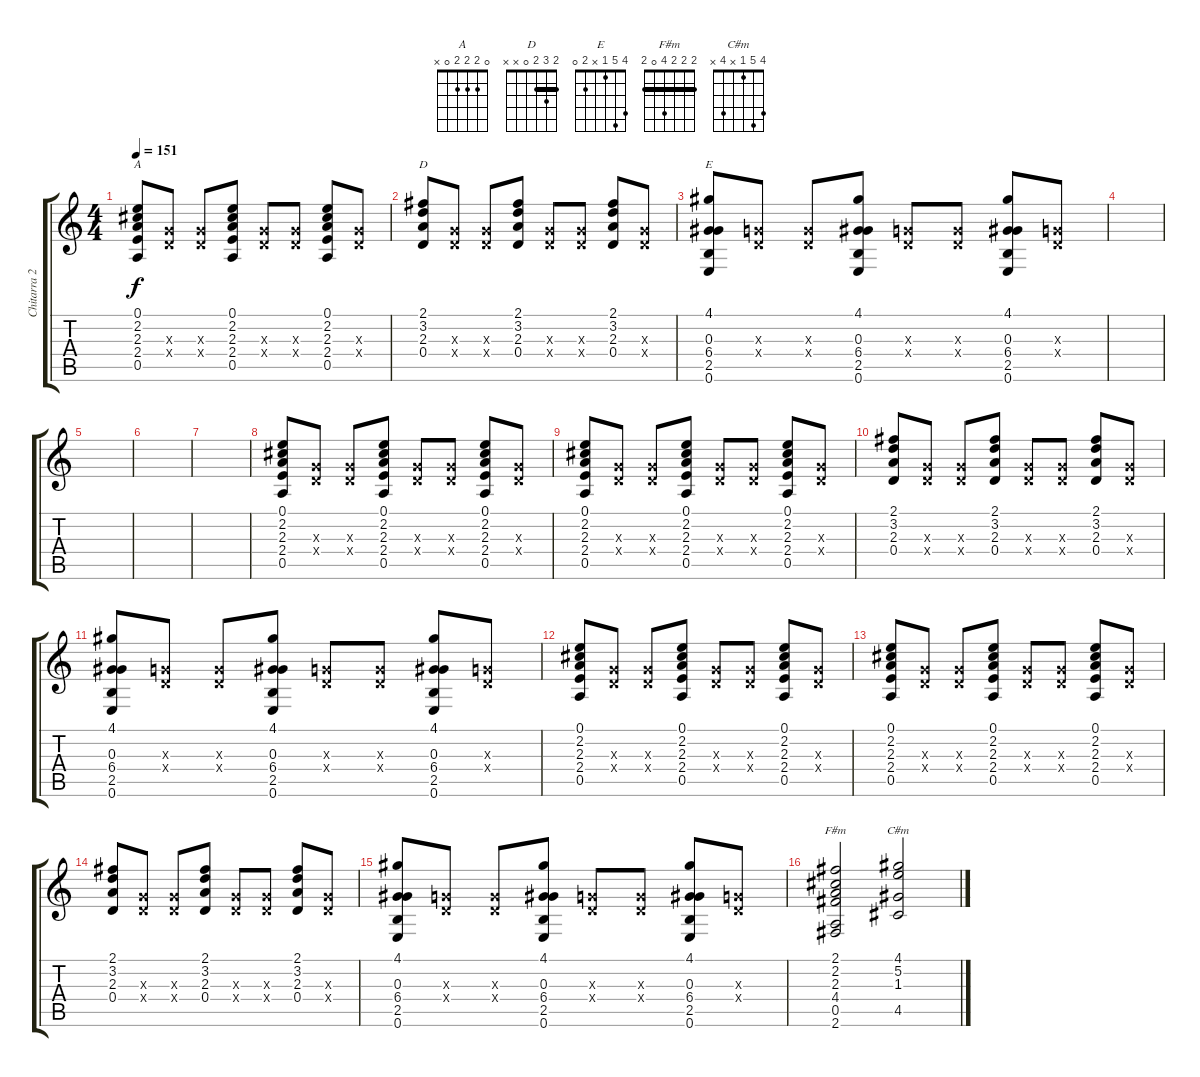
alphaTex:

\track ("Chitarra 2" "Chitarra 2") {instrument distortionguitar}
\staff {score tabs}
\tuning (E4 B3 G3 D3 A2 E2) {hide}
\chord ("A" 0 2 2 2 0 x)
\chord ("D" 2 3 2 0 x x) {barre 2}
\chord ("E" 4 5 1 x 2 0)
\chord ("F#m" 2 2 2 4 0 2) {barre 2}
\chord ("C#m" 4 5 1 x 4 x)
\ts (4 4)
\tempo 151
\clef g2
\ks c
(0.1 2.2 2.3 2.4 0.5).8{ch "A" dy f} (0.3{x} 0.4{x}).8 (0.3{x} 0.4{x}).8 (0.1 2.2 2.3 2.4 0.5).8 (0.3{x} 0.4{x}).8 (0.3{x} 0.4{x}).8 (0.1 2.2 2.3 2.4 0.5).8 (0.3{x} 0.4{x}).8 |
(2.1 3.2 2.3 0.4).8{ch "D"} (0.3{x} 0.4{x}).8 (0.3{x} 0.4{x}).8 (2.1 3.2 2.3 0.4).8 (0.3{x} 0.4{x}).8 (0.3{x} 0.4{x}).8 (2.1 3.2 2.3 0.4).8 (0.3{x} 0.4{x}).8 |
(4.1 0.3 6.4 2.5 0.6).8{ch "E"} (0.3{x} 0.4{x}).8 (0.3{x} 0.4{x}).8 (4.1 0.3 6.4 2.5 0.6).8 (0.3{x} 0.4{x}).8 (0.3{x} 0.4{x}).8 (4.1 0.3 6.4 2.5 0.6).8 (0.3{x} 0.4{x}).8 |
|
|
|
|
(0.1 2.2 2.3 2.4 0.5).8 (0.3{x} 0.4{x}).8 (0.3{x} 0.4{x}).8 (0.1 2.2 2.3 2.4 0.5).8 (0.3{x} 0.4{x}).8 (0.3{x} 0.4{x}).8 (0.1 2.2 2.3 2.4 0.5).8 (0.3{x} 0.4{x}).8 |
(0.1 2.2 2.3 2.4 0.5).8 (0.3{x} 0.4{x}).8 (0.3{x} 0.4{x}).8 (0.1 2.2 2.3 2.4 0.5).8 (0.3{x} 0.4{x}).8 (0.3{x} 0.4{x}).8 (0.1 2.2 2.3 2.4 0.5).8 (0.3{x} 0.4{x}).8 |
(2.1 3.2 2.3 0.4).8 (0.3{x} 0.4{x}).8 (0.3{x} 0.4{x}).8 (2.1 3.2 2.3 0.4).8 (0.3{x} 0.4{x}).8 (0.3{x} 0.4{x}).8 (2.1 3.2 2.3 0.4).8 (0.3{x} 0.4{x}).8 |
(4.1 0.3 6.4 2.5 0.6).8 (0.3{x} 0.4{x}).8 (0.3{x} 0.4{x}).8 (4.1 0.3 6.4 2.5 0.6).8 (0.3{x} 0.4{x}).8 (0.3{x} 0.4{x}).8 (4.1 0.3 6.4 2.5 0.6).8 (0.3{x} 0.4{x}).8 |
(0.1 2.2 2.3 2.4 0.5).8 (0.3{x} 0.4{x}).8 (0.3{x} 0.4{x}).8 (0.1 2.2 2.3 2.4 0.5).8 (0.3{x} 0.4{x}).8 (0.3{x} 0.4{x}).8 (0.1 2.2 2.3 2.4 0.5).8 (0.3{x} 0.4{x}).8 |
(0.1 2.2 2.3 2.4 0.5).8 (0.3{x} 0.4{x}).8 (0.3{x} 0.4{x}).8 (0.1 2.2 2.3 2.4 0.5).8 (0.3{x} 0.4{x}).8 (0.3{x} 0.4{x}).8 (0.1 2.2 2.3 2.4 0.5).8 (0.3{x} 0.4{x}).8 |
(2.1 3.2 2.3 0.4).8 (0.3{x} 0.4{x}).8 (0.3{x} 0.4{x}).8 (2.1 3.2 2.3 0.4).8 (0.3{x} 0.4{x}).8 (0.3{x} 0.4{x}).8 (2.1 3.2 2.3 0.4).8 (0.3{x} 0.4{x}).8 |
(4.1 0.3 6.4 2.5 0.6).8 (0.3{x} 0.4{x}).8 (0.3{x} 0.4{x}).8 (4.1 0.3 6.4 2.5 0.6).8 (0.3{x} 0.4{x}).8 (0.3{x} 0.4{x}).8 (4.1 0.3 6.4 2.5 0.6).8 (0.3{x} 0.4{x}).8 |
(2.1 2.2 2.3 4.4 0.5 2.6).2{ch "F#m"} (4.1 5.2 1.3 4.5).2{ch "C#m"}
